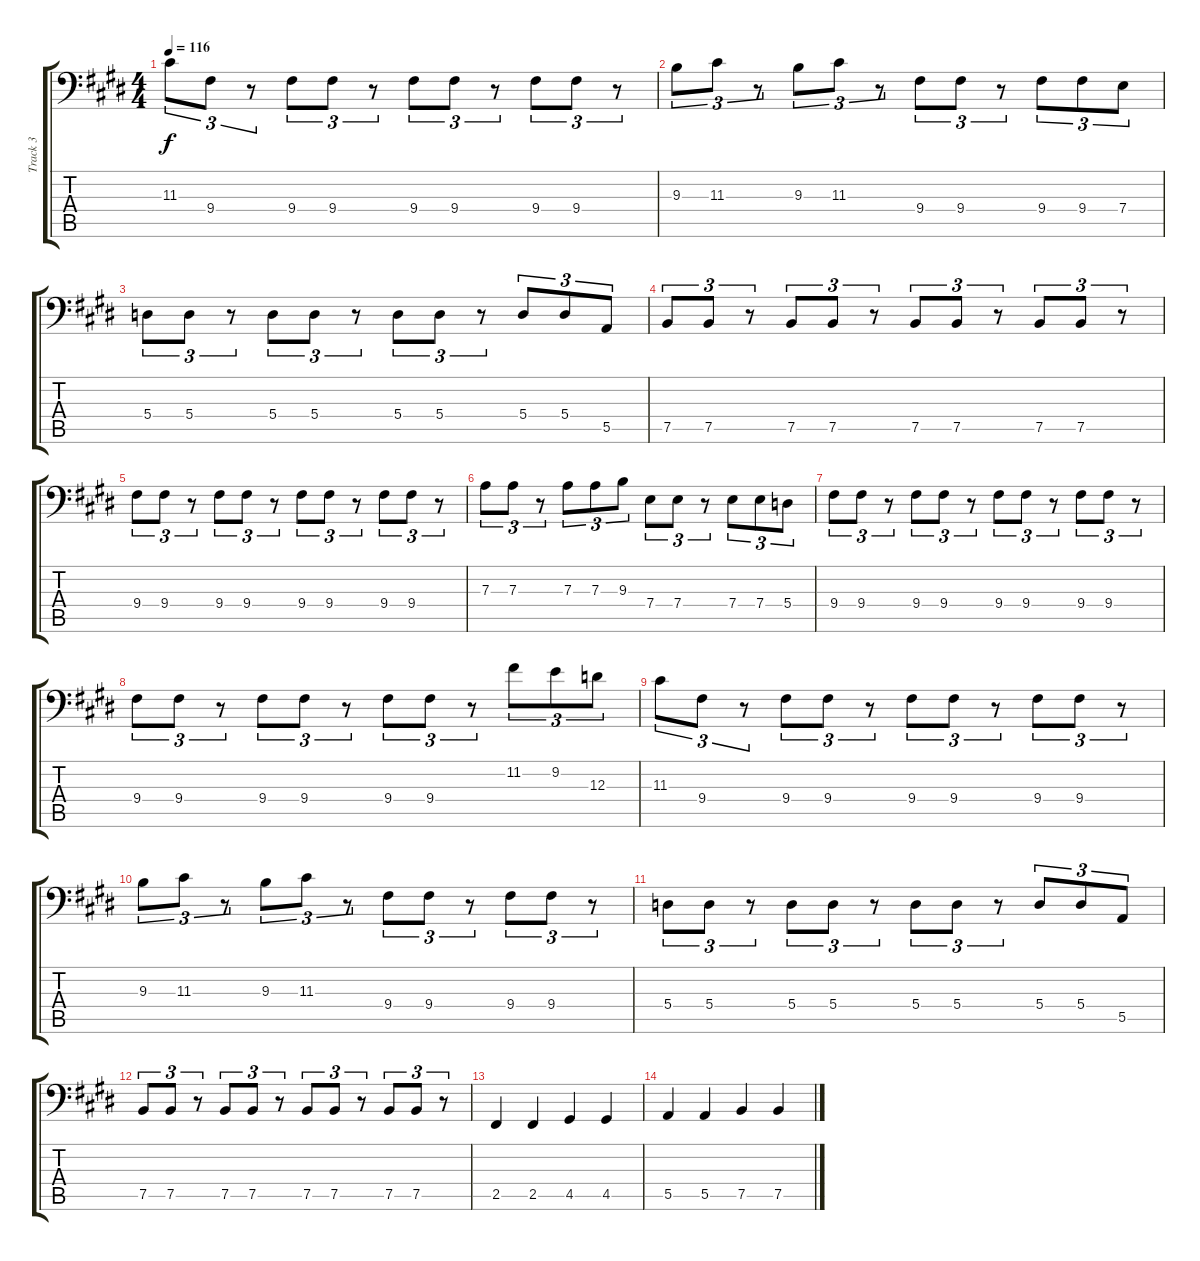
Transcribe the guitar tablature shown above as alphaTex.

\track ("Track 3" "Track 3") {instrument electricbassfinger}
\staff {score tabs}
\tuning (C3 G2 D2 A1 E1 B0) {hide}
\ts (4 4)
\tempo 116
\clef f4
\ks c#minor
11.3.8{tu (3 2) dy f} 9.4.8{tu (3 2)} r.8{tu (3 2)} 9.4.8{tu (3 2)} 9.4.8{tu (3 2)} r.8{tu (3 2)} 9.4.8{tu (3 2)} 9.4.8{tu (3 2)} r.8{tu (3 2)} 9.4.8{tu (3 2)} 9.4.8{tu (3 2)} r.8{tu (3 2)} |
9.3.8{tu (3 2)} 11.3.8{tu (3 2)} r.8{tu (3 2)} 9.3.8{tu (3 2)} 11.3.8{tu (3 2)} r.8{tu (3 2)} 9.4.8{tu (3 2)} 9.4.8{tu (3 2)} r.8{tu (3 2)} 9.4.8{tu (3 2)} 9.4.8{tu (3 2)} 7.4.8{tu (3 2)} |
5.4.8{tu (3 2)} 5.4.8{tu (3 2)} r.8{tu (3 2)} 5.4.8{tu (3 2)} 5.4.8{tu (3 2)} r.8{tu (3 2)} 5.4.8{tu (3 2)} 5.4.8{tu (3 2)} r.8{tu (3 2)} 5.4.8{tu (3 2)} 5.4.8{tu (3 2)} 5.5.8{tu (3 2)} |
7.5.8{tu (3 2)} 7.5.8{tu (3 2)} r.8{tu (3 2)} 7.5.8{tu (3 2)} 7.5.8{tu (3 2)} r.8{tu (3 2)} 7.5.8{tu (3 2)} 7.5.8{tu (3 2)} r.8{tu (3 2)} 7.5.8{tu (3 2)} 7.5.8{tu (3 2)} r.8{tu (3 2)} |
9.4.8{tu (3 2)} 9.4.8{tu (3 2)} r.8{tu (3 2)} 9.4.8{tu (3 2)} 9.4.8{tu (3 2)} r.8{tu (3 2)} 9.4.8{tu (3 2)} 9.4.8{tu (3 2)} r.8{tu (3 2)} 9.4.8{tu (3 2)} 9.4.8{tu (3 2)} r.8{tu (3 2)} |
7.3.8{tu (3 2)} 7.3.8{tu (3 2)} r.8{tu (3 2)} 7.3.8{tu (3 2)} 7.3.8{tu (3 2)} 9.3.8{tu (3 2)} 7.4.8{tu (3 2)} 7.4.8{tu (3 2)} r.8{tu (3 2)} 7.4.8{tu (3 2)} 7.4.8{tu (3 2)} 5.4.8{tu (3 2)} |
9.4.8{tu (3 2)} 9.4.8{tu (3 2)} r.8{tu (3 2)} 9.4.8{tu (3 2)} 9.4.8{tu (3 2)} r.8{tu (3 2)} 9.4.8{tu (3 2)} 9.4.8{tu (3 2)} r.8{tu (3 2)} 9.4.8{tu (3 2)} 9.4.8{tu (3 2)} r.8{tu (3 2)} |
9.4.8{tu (3 2)} 9.4.8{tu (3 2)} r.8{tu (3 2)} 9.4.8{tu (3 2)} 9.4.8{tu (3 2)} r.8{tu (3 2)} 9.4.8{tu (3 2)} 9.4.8{tu (3 2)} r.8{tu (3 2)} 11.2.8{tu (3 2)} 9.2.8{tu (3 2)} 12.3.8{tu (3 2)} |
11.3.8{tu (3 2)} 9.4.8{tu (3 2)} r.8{tu (3 2)} 9.4.8{tu (3 2)} 9.4.8{tu (3 2)} r.8{tu (3 2)} 9.4.8{tu (3 2)} 9.4.8{tu (3 2)} r.8{tu (3 2)} 9.4.8{tu (3 2)} 9.4.8{tu (3 2)} r.8{tu (3 2)} |
9.3.8{tu (3 2)} 11.3.8{tu (3 2)} r.8{tu (3 2)} 9.3.8{tu (3 2)} 11.3.8{tu (3 2)} r.8{tu (3 2)} 9.4.8{tu (3 2)} 9.4.8{tu (3 2)} r.8{tu (3 2)} 9.4.8{tu (3 2)} 9.4.8{tu (3 2)} r.8{tu (3 2)} |
5.4.8{tu (3 2)} 5.4.8{tu (3 2)} r.8{tu (3 2)} 5.4.8{tu (3 2)} 5.4.8{tu (3 2)} r.8{tu (3 2)} 5.4.8{tu (3 2)} 5.4.8{tu (3 2)} r.8{tu (3 2)} 5.4.8{tu (3 2)} 5.4.8{tu (3 2)} 5.5.8{tu (3 2)} |
7.5.8{tu (3 2)} 7.5.8{tu (3 2)} r.8{tu (3 2)} 7.5.8{tu (3 2)} 7.5.8{tu (3 2)} r.8{tu (3 2)} 7.5.8{tu (3 2)} 7.5.8{tu (3 2)} r.8{tu (3 2)} 7.5.8{tu (3 2)} 7.5.8{tu (3 2)} r.8{tu (3 2)} |
2.5.4 2.5.4 4.5.4 4.5.4 |
5.5.4 5.5.4 7.5.4 7.5.4
